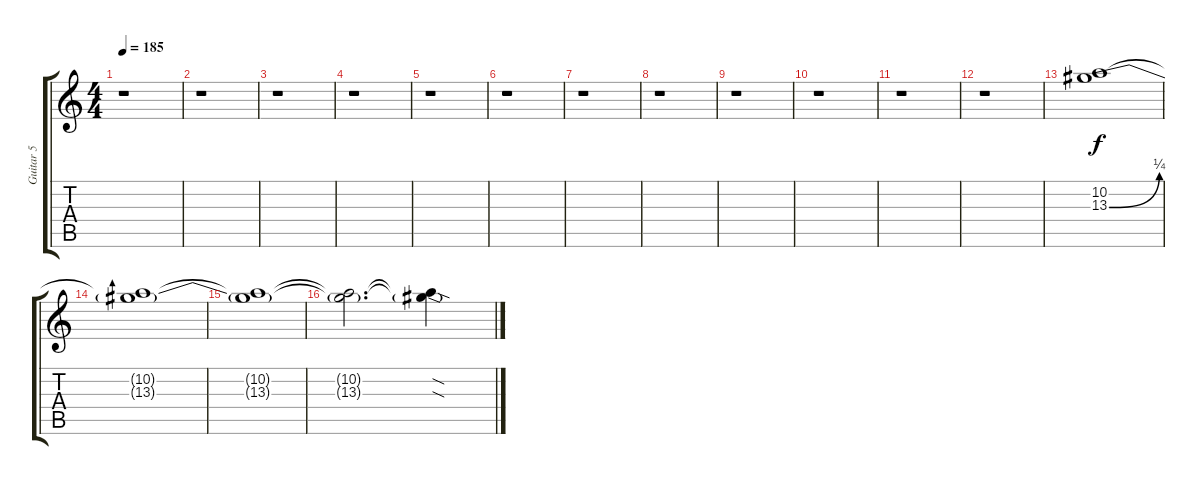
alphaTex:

\track ("Guitar 5" "Guitar 5") {instrument distortionguitar}
\staff {score tabs}
\tuning (E4 B3 G3 D3 A2 D2) {hide}
\ts (4 4)
\tempo 185
\clef g2
\ks c
r.1{dy f} |
r.1 |
r.1 |
r.1 |
r.1 |
r.1 |
r.1 |
r.1 |
r.1 |
r.1 |
r.1 |
r.1 |
(10.2 13.3{be (bend 0 0 60 1)}).1 |
(10.2{t} 13.3{t}).1 |
(10.2{t} 13.3{t}).1 |
(10.2{t} 13.3{t}).2{d} (10.2{sod t} 13.3{sod t}).4
